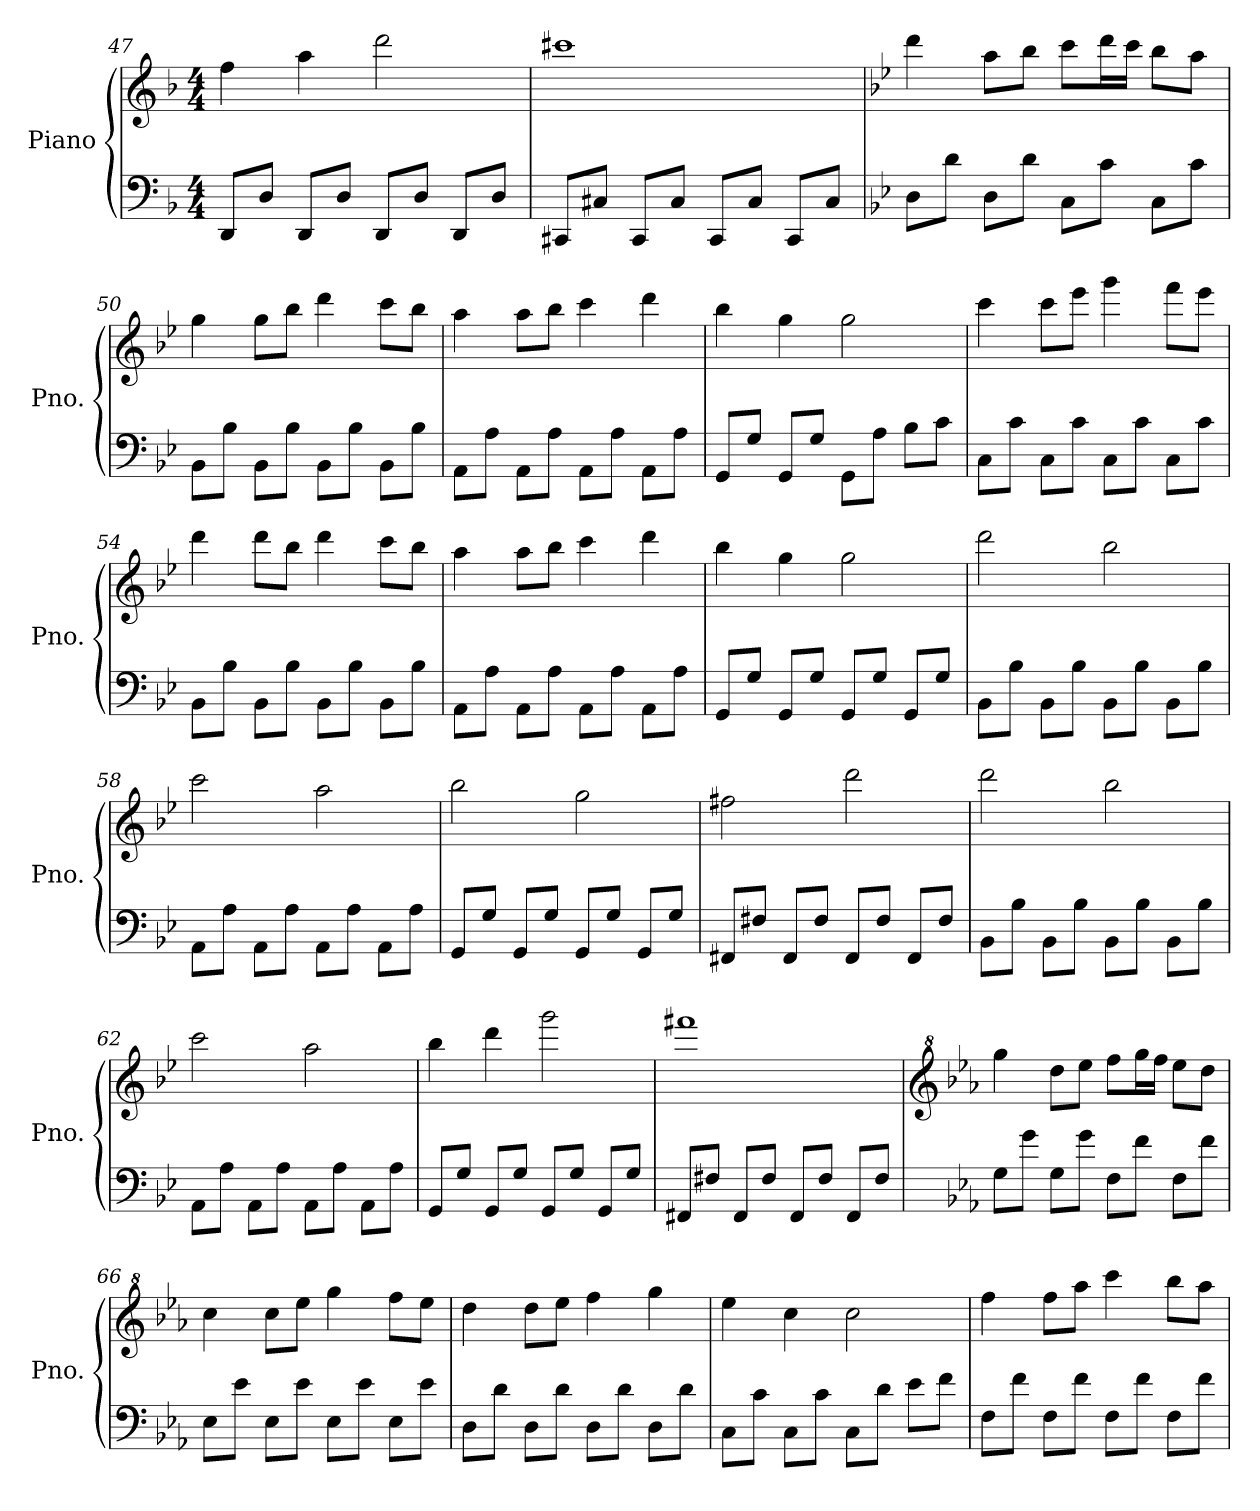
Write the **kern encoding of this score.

**kern	**kern
*part1	*part1
*staff2	*staff1
*I"Piano	*
*I'Pno.	*
*clefF4	*clefG2
*k[b-]	*k[b-]
*M4/4	*M4/4
=47	=47
8DD/L	4ff\
8D/J	.
8DD/L	4aa\
8D/J	.
8DD/L	2ddd\
8D/J	.
8DD/L	.
8D/J	.
!!LO:LB:g=z
=48	=48
8CC#X/L	1ccc#X
8C#X/J	.
8CC#/L	.
8C#/J	.
8CC#/L	.
8C#/J	.
8CC#/L	.
8C#/J	.
=49	=49
*k[b-e-]	*k[b-e-]
*	*MM200
8D\L	4ddd\
8d\J	.
8D\L	8aa\L
8d\J	8bb-\J
8C\L	8ccc\L
8c\J	16ddd\L
.	16ccc\JJ
8C\L	8bb-\L
8c\J	8aa\J
=50	=50
8BB-\L	4gg\
8B-\J	.
8BB-\L	8gg\L
8B-\J	8bb-\J
8BB-\L	4ddd\
8B-\J	.
8BB-\L	8ccc\L
8B-\J	8bb-\J
=51	=51
8AA\L	4aa\
8A\J	.
8AA\L	8aa\L
8A\J	8bb-\J
8AA\L	4ccc\
8A\J	.
8AA\L	4ddd\
8A\J	.
!!LO:LB:g=z
=52	=52
8GG/L	4bb-\
8G/J	.
8GG/L	4gg\
8G/J	.
8GG\L	2gg\
8A\J	.
8B-\L	.
8c\J	.
=53	=53
8C\L	4ccc\
8c\J	.
8C\L	8ccc\L
8c\J	8eee-\J
8C\L	4ggg\
8c\J	.
8C\L	8fff\L
8c\J	8eee-\J
=54	=54
8BB-\L	4ddd\
8B-\J	.
8BB-\L	8ddd\L
8B-\J	8bb-\J
8BB-\L	4ddd\
8B-\J	.
8BB-\L	8ccc\L
8B-\J	8bb-\J
=55	=55
8AA\L	4aa\
8A\J	.
8AA\L	8aa\L
8A\J	8bb-\J
8AA\L	4ccc\
8A\J	.
8AA\L	4ddd\
8A\J	.
=56	=56
8GG/L	4bb-\
8G/J	.
8GG/L	4gg\
8G/J	.
8GG/L	2gg\
8G/J	.
8GG/L	.
8G/J	.
!!LO:PB:g=z
=57	=57
8BB-\L	2ddd\
8B-\J	.
8BB-\L	.
8B-\J	.
8BB-\L	2bb-\
8B-\J	.
8BB-\L	.
8B-\J	.
=58	=58
8AA\L	2ccc\
8A\J	.
8AA\L	.
8A\J	.
8AA\L	2aa\
8A\J	.
8AA\L	.
8A\J	.
=59	=59
8GG/L	2bb-\
8G/J	.
8GG/L	.
8G/J	.
8GG/L	2gg\
8G/J	.
8GG/L	.
8G/J	.
=60	=60
8FF#X/L	2ff#X\
8F#X/J	.
8FF#/L	.
8F#/J	.
8FF#/L	2ddd\
8F#/J	.
8FF#/L	.
8F#/J	.
=61	=61
8BB-\L	2ddd\
8B-\J	.
8BB-\L	.
8B-\J	.
8BB-\L	2bb-\
8B-\J	.
8BB-\L	.
8B-\J	.
!!LO:LB:g=z
=62	=62
8AA\L	2ccc\
8A\J	.
8AA\L	.
8A\J	.
8AA\L	2aa\
8A\J	.
8AA\L	.
8A\J	.
=63	=63
8GG/L	4bb-\
8G/J	.
8GG/L	4ddd\
8G/J	.
8GG/L	2ggg\
8G/J	.
8GG/L	.
8G/J	.
=64	=64
8FF#X/L	1fff#X
8F#X/J	.
8FF#/L	.
8F#/J	.
8FF#/L	.
8F#/J	.
8FF#/L	.
8F#/J	.
=65	=65
*	*clefG^2
*k[b-e-a-]	*k[b-e-a-]
*	*MM220
8G\L	4ggg\
8g\J	.
8G\L	8ddd\L
8g\J	8eee-\J
8F\L	8fff\L
8f\J	16ggg\L
.	16fff\JJ
8F\L	8eee-\L
8f\J	8ddd\J
!!LO:LB:g=z
=66	=66
8E-\L	4ccc\
8e-\J	.
8E-\L	8ccc\L
8e-\J	8eee-\J
8E-\L	4ggg\
8e-\J	.
8E-\L	8fff\L
8e-\J	8eee-\J
=67	=67
8D\L	4ddd\
8d\J	.
8D\L	8ddd\L
8d\J	8eee-\J
8D\L	4fff\
8d\J	.
8D\L	4ggg\
8d\J	.
=68	=68
8C\L	4eee-\
8c\J	.
8C\L	4ccc\
8c\J	.
8C\L	2ccc\
8d\J	.
8e-\L	.
8f\J	.
=69	=69
8F\L	4fff\
8f\J	.
8F\L	8fff\L
8f\J	8aaa-\J
8F\L	4cccc\
8f\J	.
8F\L	8bbb-\L
8f\J	8aaa-\J
=	=
*-	*-
